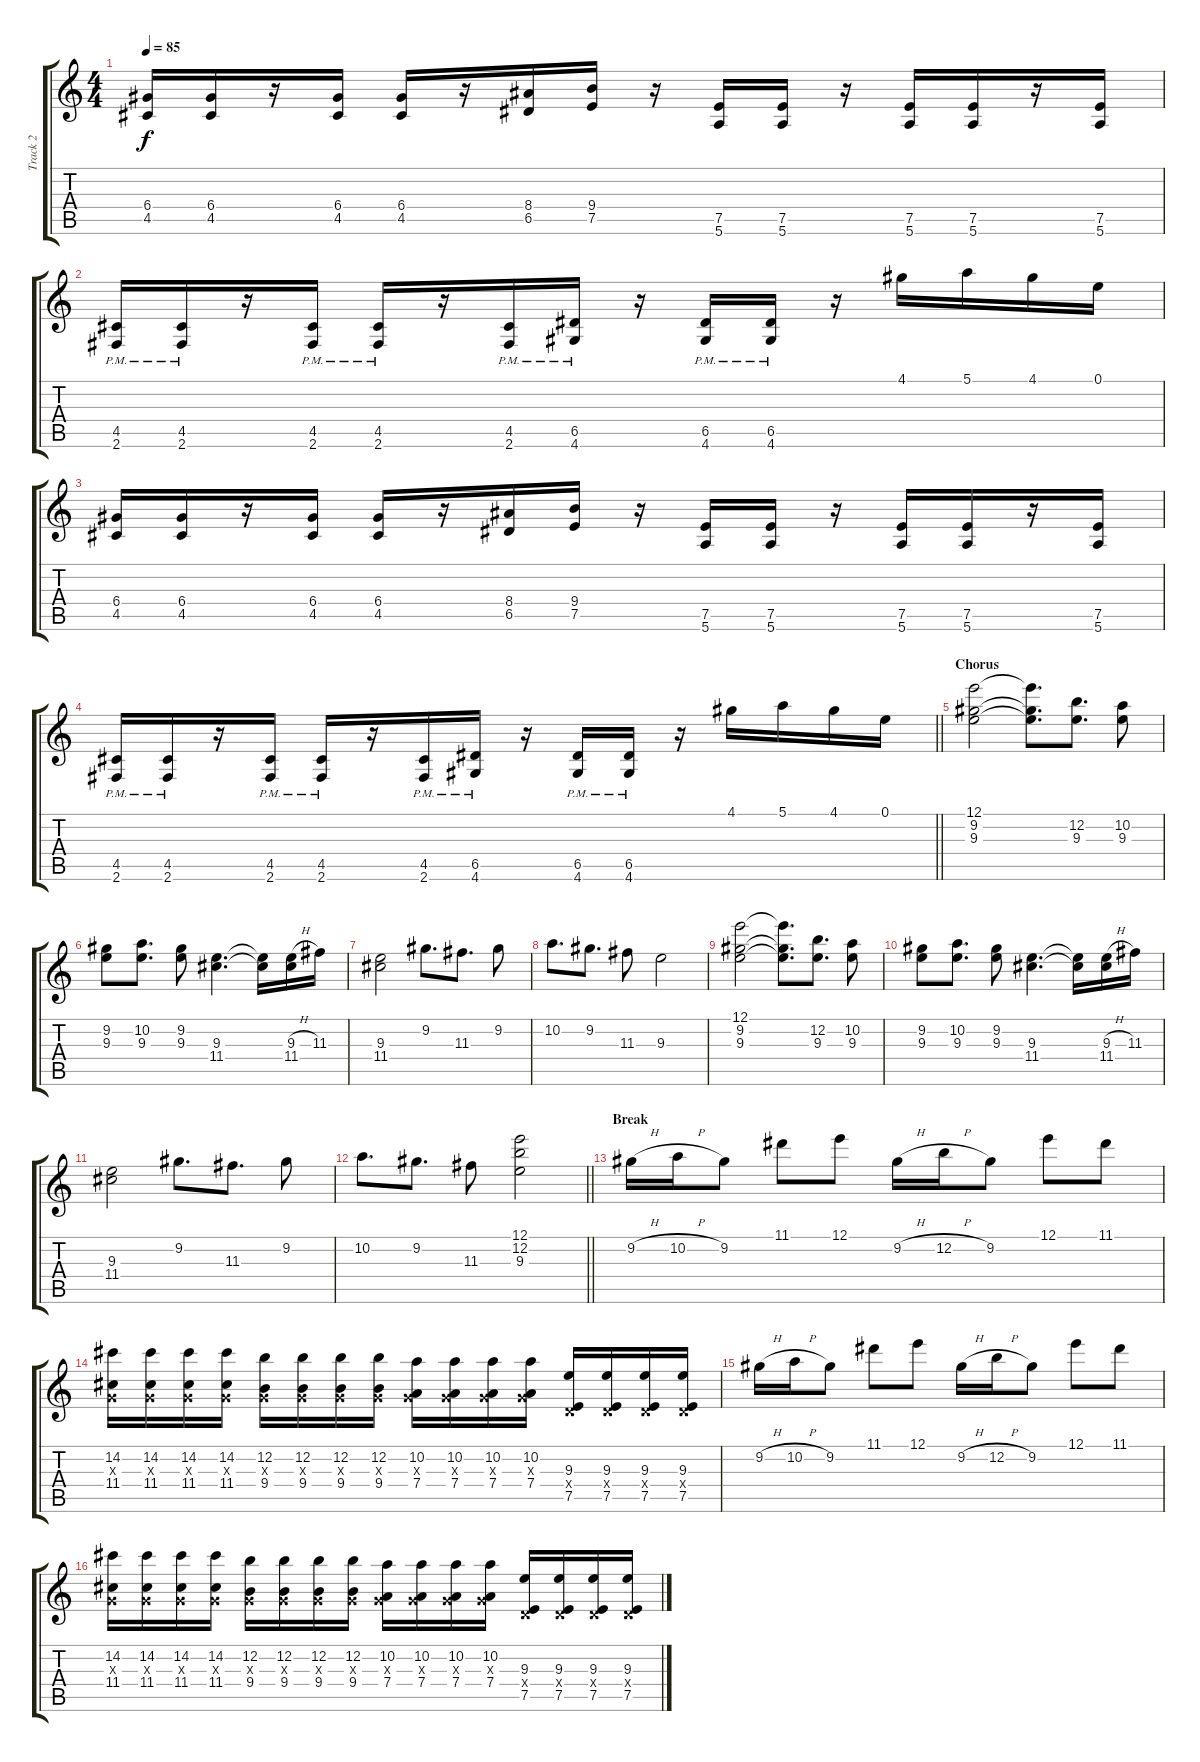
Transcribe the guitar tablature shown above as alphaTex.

\track ("Track 2" "Track 2") {instrument distortionguitar}
\staff {score tabs}
\tuning (E4 B3 G3 D3 A2 E2) {hide}
\ts (4 4)
\tempo 85
\clef g2
\ks c
(6.4 4.5).16{dy f} (6.4 4.5).16 r.16 (6.4 4.5).16 (6.4 4.5).16 r.16 (8.4 6.5).16 (9.4 7.5).16 r.16 (7.5 5.6).16 (7.5 5.6).16 r.16 (7.5 5.6).16 (7.5 5.6).16 r.16 (7.5 5.6).16 |
(4.5{pm} 2.6{pm}).16 (4.5{pm} 2.6{pm}).16 r.16 (4.5{pm} 2.6{pm}).16 (4.5{pm} 2.6{pm}).16 r.16 (4.5{pm} 2.6{pm}).16 (6.5{pm} 4.6{pm}).16 r.16 (6.5{pm} 4.6{pm}).16 (6.5{pm} 4.6{pm}).16 r.16 4.1.16 5.1.16 4.1.16 0.1.16 |
(6.4 4.5).16 (6.4 4.5).16 r.16 (6.4 4.5).16 (6.4 4.5).16 r.16 (8.4 6.5).16 (9.4 7.5).16 r.16 (7.5 5.6).16 (7.5 5.6).16 r.16 (7.5 5.6).16 (7.5 5.6).16 r.16 (7.5 5.6).16 |
\barLineRight lightlight
(4.5{pm} 2.6{pm}).16 (4.5{pm} 2.6{pm}).16 r.16 (4.5{pm} 2.6{pm}).16 (4.5{pm} 2.6{pm}).16 r.16 (4.5{pm} 2.6{pm}).16 (6.5{pm} 4.6{pm}).16 r.16 (6.5{pm} 4.6{pm}).16 (6.5{pm} 4.6{pm}).16 r.16 4.1.16 5.1.16 4.1.16 0.1.16 |
\section ("" "Chorus")
(12.1 9.2 9.3).2 (12.1{t} 9.2{t} 9.3{t}).8{d} (12.2 9.3).8{d} (10.2 9.3).8 |
(9.2 9.3).8 (10.2 9.3).8{d} (9.2 9.3).8 (9.3 11.4).4{d} (9.3{t} 11.4{t}).16 (9.3{h} 11.4).16 11.3.16 |
(9.3 11.4).2 9.2.8{d} 11.3.8{d} 9.2.8 |
10.2.8{d} 9.2.8{d} 11.3.8 9.3.2 |
(12.1 9.2 9.3).2 (12.1{t} 9.2{t} 9.3{t}).8{d} (12.2 9.3).8{d} (10.2 9.3).8 |
(9.2 9.3).8 (10.2 9.3).8{d} (9.2 9.3).8 (9.3 11.4).4{d} (9.3{t} 11.4{t}).16 (9.3{h} 11.4).16 11.3.16 |
(9.3 11.4).2 9.2.8{d} 11.3.8{d} 9.2.8 |
\barLineRight lightlight
10.2.8{d} 9.2.8{d} 11.3.8 (12.1 12.2 9.3).2 |
\section ("" "Break")
9.2{h}.16 10.2{h}.16 9.2.8 11.1.8 12.1.8 9.2{h}.16 12.2{h}.16 9.2.8 12.1.8 11.1.8 |
(14.2 0.3{x} 11.4).16 (14.2 0.3{x} 11.4).16 (14.2 0.3{x} 11.4).16 (14.2 0.3{x} 11.4).16 (12.2 0.3{x} 9.4).16 (12.2 0.3{x} 9.4).16 (12.2 0.3{x} 9.4).16 (12.2 0.3{x} 9.4).16 (10.2 0.3{x} 7.4).16 (10.2 0.3{x} 7.4).16 (10.2 0.3{x} 7.4).16 (10.2 0.3{x} 7.4).16 (9.3 0.4{x} 7.5).16 (9.3 0.4{x} 7.5).16 (9.3 0.4{x} 7.5).16 (9.3 0.4{x} 7.5).16 |
9.2{h}.16 10.2{h}.16 9.2.8 11.1.8 12.1.8 9.2{h}.16 12.2{h}.16 9.2.8 12.1.8 11.1.8 |
(14.2 0.3{x} 11.4).16 (14.2 0.3{x} 11.4).16 (14.2 0.3{x} 11.4).16 (14.2 0.3{x} 11.4).16 (12.2 0.3{x} 9.4).16 (12.2 0.3{x} 9.4).16 (12.2 0.3{x} 9.4).16 (12.2 0.3{x} 9.4).16 (10.2 0.3{x} 7.4).16 (10.2 0.3{x} 7.4).16 (10.2 0.3{x} 7.4).16 (10.2 0.3{x} 7.4).16 (9.3 0.4{x} 7.5).16 (9.3 0.4{x} 7.5).16 (9.3 0.4{x} 7.5).16 (9.3 0.4{x} 7.5).16
